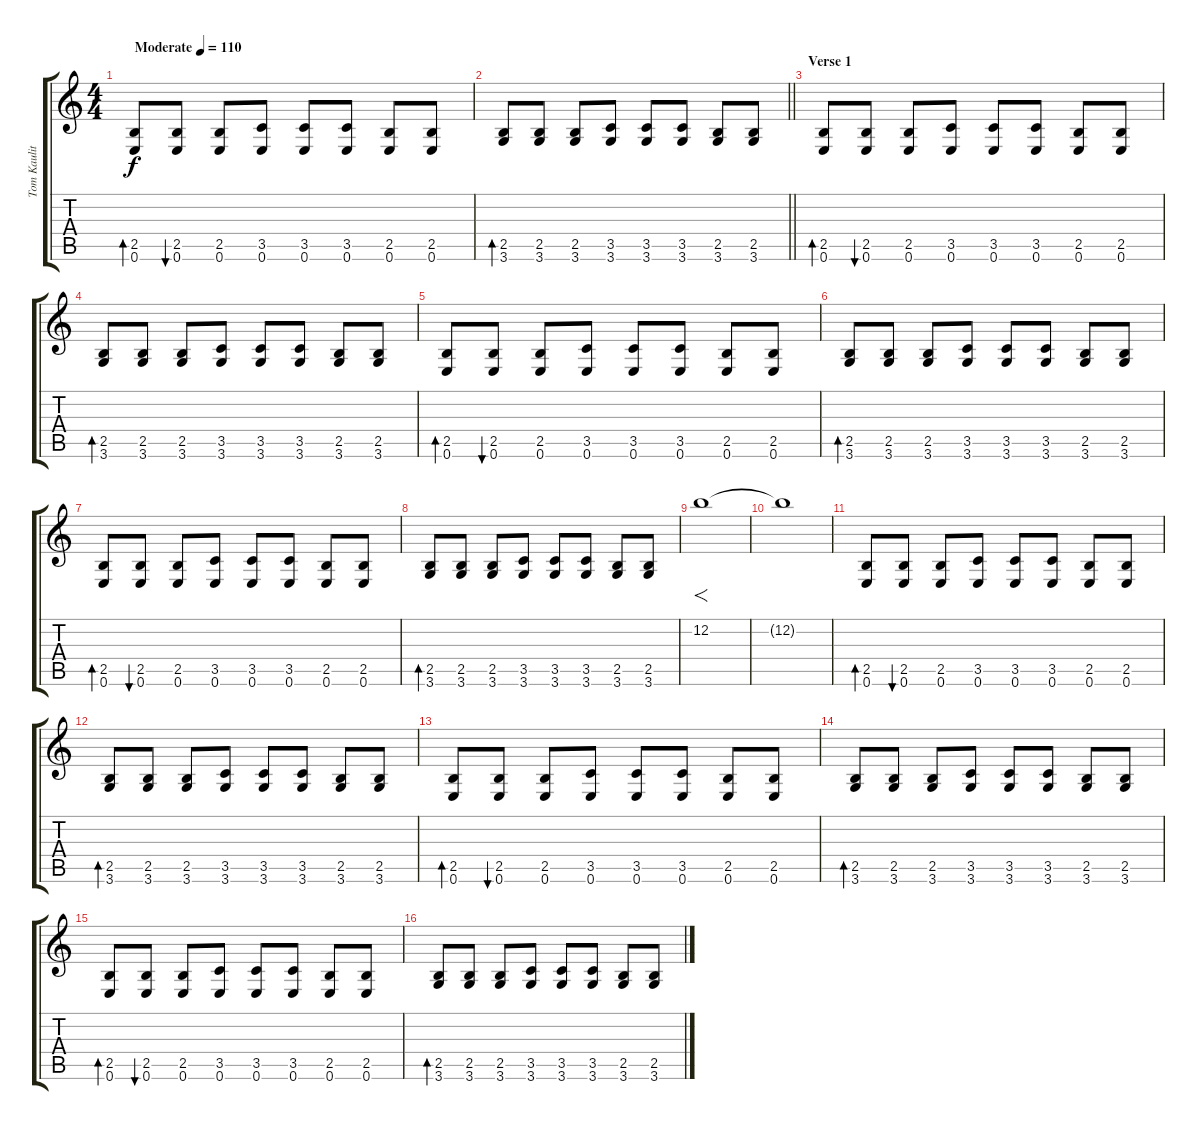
\track ("Tom Kaulitz" "Tom Kaulit") {instrument acousticguitarsteel}
\staff {score tabs}
\tuning (E4 B3 G3 D3 A2 E2) {hide}
\ts (4 4)
\tempo (110 "Moderate")
\clef g2
\ks c
(2.5 0.6).8{bd 60 dy f instrument acousticguitarsteel} (2.5 0.6).8{bu 60} (2.5 0.6).8 (3.5 0.6).8 (3.5 0.6).8 (3.5 0.6).8 (2.5 0.6).8 (2.5 0.6).8 |
\barLineRight lightlight
(2.5 3.6).8{bd 60} (2.5 3.6).8 (2.5 3.6).8 (3.5 3.6).8 (3.5 3.6).8 (3.5 3.6).8 (2.5 3.6).8 (2.5 3.6).8 |
\section ("" "Verse 1")
(2.5 0.6).8{bd 60} (2.5 0.6).8{bu 60} (2.5 0.6).8 (3.5 0.6).8 (3.5 0.6).8 (3.5 0.6).8 (2.5 0.6).8 (2.5 0.6).8 |
(2.5 3.6).8{bd 60} (2.5 3.6).8 (2.5 3.6).8 (3.5 3.6).8 (3.5 3.6).8 (3.5 3.6).8 (2.5 3.6).8 (2.5 3.6).8 |
(2.5 0.6).8{bd 60} (2.5 0.6).8{bu 60} (2.5 0.6).8 (3.5 0.6).8 (3.5 0.6).8 (3.5 0.6).8 (2.5 0.6).8 (2.5 0.6).8 |
(2.5 3.6).8{bd 60} (2.5 3.6).8 (2.5 3.6).8 (3.5 3.6).8 (3.5 3.6).8 (3.5 3.6).8 (2.5 3.6).8 (2.5 3.6).8 |
(2.5 0.6).8{bd 60} (2.5 0.6).8{bu 60} (2.5 0.6).8 (3.5 0.6).8 (3.5 0.6).8 (3.5 0.6).8 (2.5 0.6).8 (2.5 0.6).8 |
(2.5 3.6).8{bd 60} (2.5 3.6).8 (2.5 3.6).8 (3.5 3.6).8 (3.5 3.6).8 (3.5 3.6).8 (2.5 3.6).8 (2.5 3.6).8 |
12.2.1{f volume 9 instrument viola} |
12.2{t}.1 |
(2.5 0.6).8{bd 60 instrument acousticguitarsteel} (2.5 0.6).8{bu 60} (2.5 0.6).8 (3.5 0.6).8 (3.5 0.6).8 (3.5 0.6).8 (2.5 0.6).8 (2.5 0.6).8 |
(2.5 3.6).8{bd 60} (2.5 3.6).8 (2.5 3.6).8 (3.5 3.6).8 (3.5 3.6).8 (3.5 3.6).8 (2.5 3.6).8 (2.5 3.6).8 |
(2.5 0.6).8{bd 60} (2.5 0.6).8{bu 60} (2.5 0.6).8 (3.5 0.6).8 (3.5 0.6).8 (3.5 0.6).8 (2.5 0.6).8 (2.5 0.6).8 |
(2.5 3.6).8{bd 60} (2.5 3.6).8 (2.5 3.6).8 (3.5 3.6).8 (3.5 3.6).8 (3.5 3.6).8 (2.5 3.6).8 (2.5 3.6).8 |
(2.5 0.6).8{bd 60} (2.5 0.6).8{bu 60} (2.5 0.6).8 (3.5 0.6).8 (3.5 0.6).8 (3.5 0.6).8 (2.5 0.6).8 (2.5 0.6).8 |
(2.5 3.6).8{bd 60} (2.5 3.6).8 (2.5 3.6).8 (3.5 3.6).8 (3.5 3.6).8 (3.5 3.6).8 (2.5 3.6).8 (2.5 3.6).8
